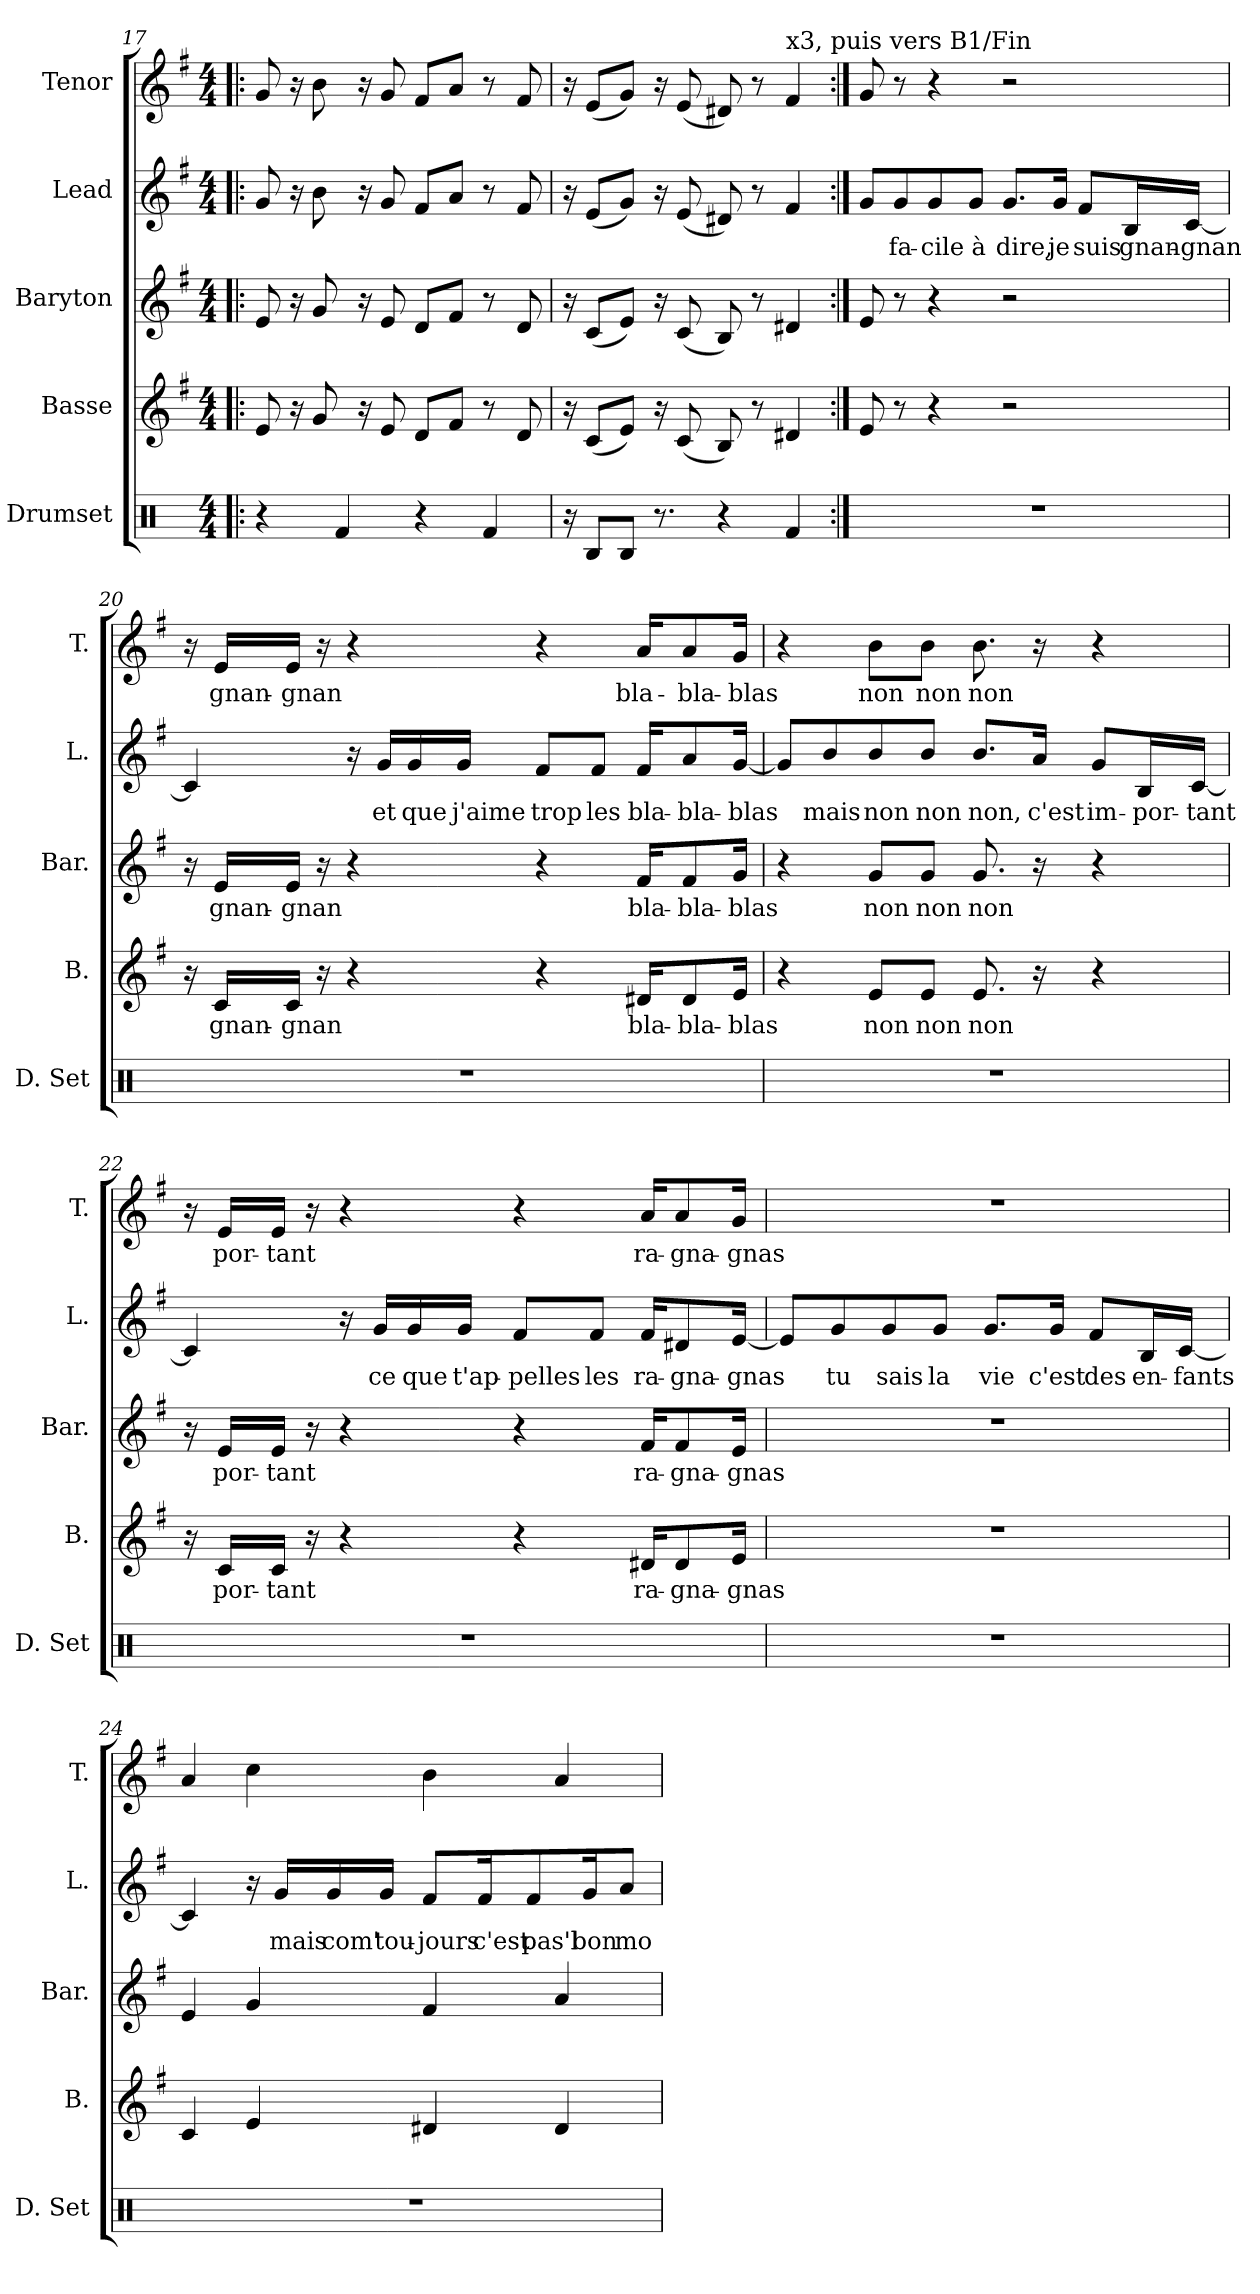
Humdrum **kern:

**kern	**kern	**text	**kern	**text	**kern	**text	**kern	**text
*part5	*part4	*part4	*part3	*part3	*part2	*part2	*part1	*part1
*staff5	*staff4	*staff4	*staff3	*staff3	*staff2	*staff2	*staff1	*staff1
*I"Drumset	*I"Basse	*	*I"Baryton	*	*I"Lead	*	*I"Tenor	*
*I'D. Set	*I'B.	*	*I'Bar.	*	*I'L.	*	*I'T.	*
*clefX	*clefG2	*	*clefG2	*	*clefG2	*	*clefG2	*
*k[]	*k[f#]	*	*k[f#]	*	*k[f#]	*	*k[f#]	*
*M4/4	*M4/4	*	*M4/4	*	*M4/4	*	*M4/4	*
=17!|:	=17!|:	=17!|:	=17!|:	=17!|:	=17!|:	=17!|:	=17!|:	=17!|:
4r	8e/	.	8e/	.	8g/	.	8g/	.
.	16r	.	16r	.	16r	.	16r	.
.	8g/	.	8g/	.	8b\	.	8b\	.
4Rf/	.	.	.	.	.	.	.	.
.	16r	.	16r	.	16r	.	16r	.
.	8e/	.	8e/	.	8g/	.	8g/	.
4r	8d/L	.	8d/L	.	8f#/L	.	8f#/L	.
.	8f#/J	.	8f#/J	.	8a/J	.	8a/J	.
4Rf/	8r	.	8r	.	8r	.	8r	.
.	8d/	.	8d/	.	8f#/	.	8f#/	.
=18	=18	=18	=18	=18	=18	=18	=18	=18
16r	16r	.	16r	.	16r	.	16r	.
8RB/L	(<8c/L	.	(<8c/L	.	(<8e/L	.	(<8e/L	.
8RB/J	8e/J)	.	8e/J)	.	8g/J)	.	8g/J)	.
8.r	16r	.	16r	.	16r	.	16r	.
.	(<8c/	.	(<8c/	.	(<8e/	.	(<8e/	.
4r	8B/)	.	8B/)	.	8d#X/)	.	8d#X/)	.
.	8r	.	8r	.	8r	.	8r	.
!	!	!	!	!	!	!	!LO:TX:t=x3, puis vers B1/Fin	!
4Rf/	4d#X/	.	4d#X/	.	4f#/	.	4f#/	.
!!LO:LB:g=z
=19:|!	=19:|!	=19:|!	=19:|!	=19:|!	=19:|!	=19:|!	=19:|!	=19:|!
!!LO:REH:place=s1:a:B:fs=14:t=B1
*	*	*	*	*	*	*	*MM100	*
1r	8e/	.	8e/	.	8g/L	.	8g/	.
!	!	!	!	!	!	!LO:LY:b	!	!
.	8r	.	8r	.	8g/	fa-	8r	.
!	!	!	!	!	!	!LO:LY:b	!	!
.	4r	.	4r	.	8g/	-cile	4r	.
!	!	!	!	!	!	!LO:LY:b	!	!
.	.	.	.	.	8g/J	à	.	.
!	!	!	!	!	!	!LO:LY:b	!	!
.	2r	.	2r	.	8.g/L	dire,	2r	.
!	!	!	!	!	!	!LO:LY:b	!	!
.	.	.	.	.	16g/Jk	je	.	.
!	!	!	!	!	!	!LO:LY:b	!	!
.	.	.	.	.	8f#/L	suis	.	.
!	!	!	!	!	!	!LO:LY:b	!	!
.	.	.	.	.	16B/L	-gnan-	.	.
!	!	!	!	!	!	!LO:LY:b	!	!
.	.	.	.	.	[16c/JJ	-gnan	.	.
=20	=20	=20	=20	=20	=20	=20	=20	=20
1r	16r	.	16r	.	4c/]	.	16r	.
!	!	!LO:LY:b	!	!LO:LY:b	!	!	!	!LO:LY:b
.	16c/LL	gnan-	16e/LL	gnan-	.	.	16e/LL	gnan-
!	!	!LO:LY:b	!	!LO:LY:b	!	!	!	!LO:LY:b
.	16c/JJ	-gnan	16e/JJ	-gnan	.	.	16e/JJ	-gnan
.	16r	.	16r	.	.	.	16r	.
.	4r	.	4r	.	16r	.	4r	.
!	!	!	!	!	!	!LO:LY:b	!	!
.	.	.	.	.	16g/LL	et	.	.
!	!	!	!	!	!	!LO:LY:b	!	!
.	.	.	.	.	16g/	que	.	.
!	!	!	!	!	!	!LO:LY:b	!	!
.	.	.	.	.	16g/JJ	j'aime	.	.
!	!	!	!	!	!	!LO:LY:b	!	!
.	4r	.	4r	.	8f#/L	trop	4r	.
!	!	!	!	!	!	!LO:LY:b	!	!
.	.	.	.	.	8f#/J	les	.	.
!	!	!LO:LY:b	!	!LO:LY:b	!	!LO:LY:b	!	!LO:LY:b
.	16d#X/KL	bla-	16f#/KL	bla-	16f#/KL	bla-	16a/KL	bla-
!	!	!LO:LY:b	!	!LO:LY:b	!	!LO:LY:b	!	!LO:LY:b
.	8d#/	-bla-	8f#/	-bla-	8a/	-bla-	8a/	-bla-
!	!	!LO:LY:b	!	!LO:LY:b	!	!LO:LY:b	!	!LO:LY:b
.	16e/Jk	-blas	16g/Jk	-blas	[16g/Jk	-blas	16g/Jk	-blas
!!LO:PB:g=z
=21	=21	=21	=21	=21	=21	=21	=21	=21
1r	4r	.	4r	.	8g/L]	.	4r	.
!	!	!	!	!	!	!LO:LY:b	!	!
.	.	.	.	.	8b/	mais	.	.
!	!	!LO:LY:b	!	!LO:LY:b	!	!LO:LY:b	!	!LO:LY:b
.	8e/L	non	8g/L	non	8b/	non	8b\L	non
!	!	!LO:LY:b	!	!LO:LY:b	!	!LO:LY:b	!	!LO:LY:b
.	8e/J	non	8g/J	non	8b/J	non	8b\J	non
!	!	!LO:LY:b	!	!LO:LY:b	!	!LO:LY:b	!	!LO:LY:b
.	8.e/	non	8.g/	non	8.b/L	non,	8.b\	non
!	!	!	!	!	!	!LO:LY:b	!	!
.	16r	.	16r	.	16a/Jk	c'est	16r	.
!	!	!	!	!	!	!LO:LY:b	!	!
.	4r	.	4r	.	8g/L	im-	4r	.
!	!	!	!	!	!	!LO:LY:b	!	!
.	.	.	.	.	16B/L	-por-	.	.
!	!	!	!	!	!	!LO:LY:b	!	!
.	.	.	.	.	[16c/JJ	-tant	.	.
=22	=22	=22	=22	=22	=22	=22	=22	=22
1r	16r	.	16r	.	4c/]	.	16r	.
!	!	!LO:LY:b	!	!LO:LY:b	!	!	!	!LO:LY:b
.	16c/LL	por-	16e/LL	por-	.	.	16e/LL	por-
!	!	!LO:LY:b	!	!LO:LY:b	!	!	!	!LO:LY:b
.	16c/JJ	-tant	16e/JJ	-tant	.	.	16e/JJ	-tant
.	16r	.	16r	.	.	.	16r	.
.	4r	.	4r	.	16r	.	4r	.
!	!	!	!	!	!	!LO:LY:b	!	!
.	.	.	.	.	16g/LL	ce	.	.
!	!	!	!	!	!	!LO:LY:b	!	!
.	.	.	.	.	16g/	que	.	.
!	!	!	!	!	!	!LO:LY:b	!	!
.	.	.	.	.	16g/JJ	t'ap-	.	.
!	!	!	!	!	!	!LO:LY:b	!	!
.	4r	.	4r	.	8f#/L	-pelles	4r	.
!	!	!	!	!	!	!LO:LY:b	!	!
.	.	.	.	.	8f#/J	les	.	.
!	!	!LO:LY:b	!	!LO:LY:b	!	!LO:LY:b	!	!LO:LY:b
.	16d#X/KL	ra-	16f#/KL	ra-	16f#/KL	ra-	16a/KL	ra-
!	!	!LO:LY:b	!	!LO:LY:b	!	!LO:LY:b	!	!LO:LY:b
.	8d#/	-gna-	8f#/	-gna-	8d#X/	-gna-	8a/	-gna-
!	!	!LO:LY:b	!	!LO:LY:b	!	!LO:LY:b	!	!LO:LY:b
.	16e/Jk	-gnas	16e/Jk	-gnas	[16e/Jk	-gnas	16g/Jk	-gnas
!!LO:LB:g=z
=23	=23	=23	=23	=23	=23	=23	=23	=23
1r	1r	.	1r	.	8e/L]	.	1r	.
!	!	!	!	!	!	!LO:LY:b	!	!
.	.	.	.	.	8g/	tu	.	.
!	!	!	!	!	!	!LO:LY:b	!	!
.	.	.	.	.	8g/	sais	.	.
!	!	!	!	!	!	!LO:LY:b	!	!
.	.	.	.	.	8g/J	la	.	.
!	!	!	!	!	!	!LO:LY:b	!	!
.	.	.	.	.	8.g/L	vie	.	.
!	!	!	!	!	!	!LO:LY:b	!	!
.	.	.	.	.	16g/Jk	c'est	.	.
!	!	!	!	!	!	!LO:LY:b	!	!
.	.	.	.	.	8f#/L	des	.	.
!	!	!	!	!	!	!LO:LY:b	!	!
.	.	.	.	.	16B/L	en-	.	.
!	!	!	!	!	!	!LO:LY:b	!	!
.	.	.	.	.	[16c/JJ	-fants	.	.
=24	=24	=24	=24	=24	=24	=24	=24	=24
1r	4c/	.	4e/	.	4c/]	.	4a/	.
.	4e/	.	4g/	.	16r	.	4cc\	.
!	!	!	!	!	!	!LO:LY:b	!	!
.	.	.	.	.	16g/LL	mais	.	.
!	!	!	!	!	!	!LO:LY:b	!	!
.	.	.	.	.	16g/	com'	.	.
!	!	!	!	!	!	!LO:LY:b	!	!
.	.	.	.	.	16g/JJ	tou-	.	.
!	!	!	!	!	!	!LO:LY:b	!	!
.	4d#X/	.	4f#/	.	8f#/L	-jours	4b\	.
!	!	!	!	!	!	!LO:LY:b	!	!
.	.	.	.	.	16f#/K	c'est	.	.
!	!	!	!	!	!	!LO:LY:b	!	!
.	.	.	.	.	8f#/	pas'l	.	.
.	4d#/	.	4a/	.	.	.	4a/	.
!	!	!	!	!	!	!LO:LY:b	!	!
.	.	.	.	.	16g/K	bon	.	.
!	!	!	!	!	!	!LO:LY:b	!	!
.	.	.	.	.	8a/J	mo-	.	.
=	=	=	=	=	=	=	=	=
*-	*-	*-	*-	*-	*-	*-	*-	*-
